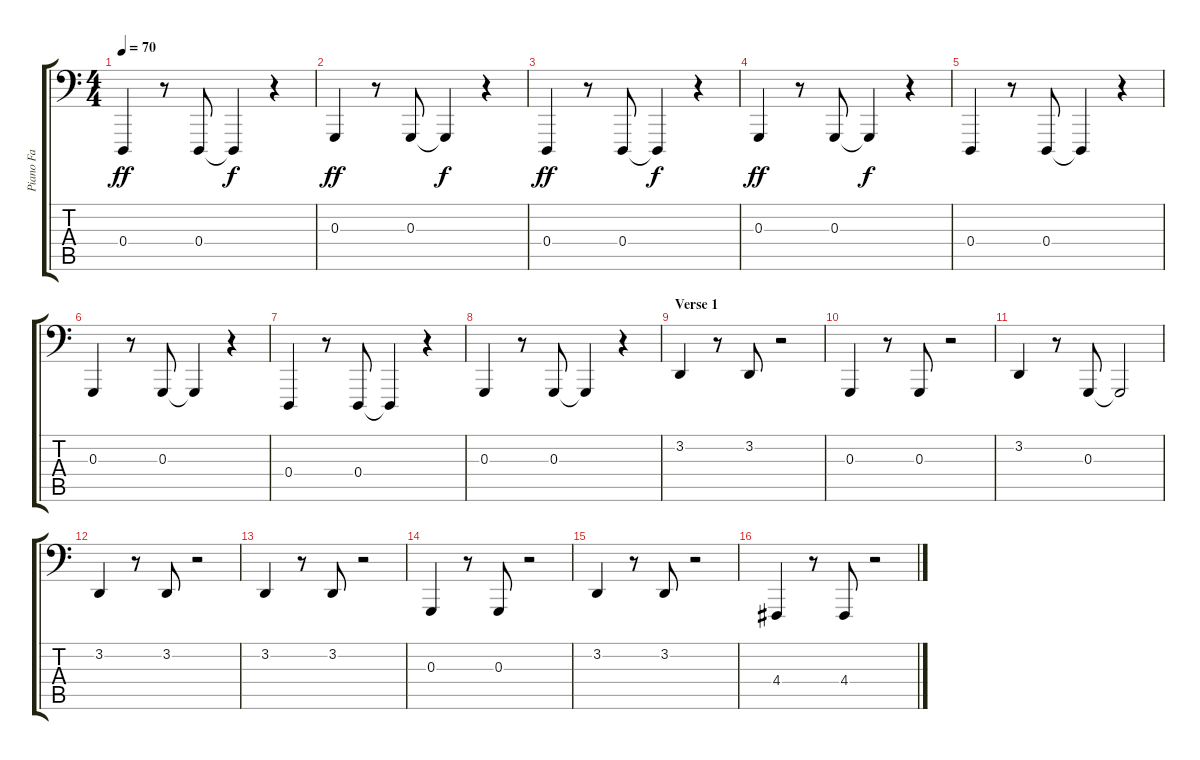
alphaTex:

\track ("Piano Fa" "Piano Fa") {instrument electricpiano1}
\staff {score tabs}
\tuning (E2 B1 G1 D1 A0 E0) {hide}
\ts (4 4)
\tempo 70
\clef f4
\ks c
0.4.4{dy ff instrument electricpiano1} r.8 0.4.8 0.4{t}.4{dy f} r.4 |
0.3.4{dy ff} r.8 0.3.8 0.3{t}.4{dy f} r.4 |
0.4.4{dy ff} r.8 0.4.8 0.4{t}.4{dy f} r.4 |
0.3.4{dy ff} r.8 0.3.8 0.3{t}.4{dy f} r.4 |
0.4.4 r.8 0.4.8 0.4{t}.4 r.4 |
0.3.4 r.8 0.3.8 0.3{t}.4 r.4 |
0.4.4 r.8 0.4.8 0.4{t}.4 r.4 |
0.3.4 r.8 0.3.8 0.3{t}.4 r.4 |
\section ("" "Verse 1")
3.2.4 r.8 3.2.8 r.2 |
0.3.4 r.8 0.3.8 r.2 |
3.2.4 r.8 0.3.8 0.3{t}.2 |
3.2.4 r.8 3.2.8 r.2 |
3.2.4 r.8 3.2.8 r.2 |
0.3.4 r.8 0.3.8 r.2 |
3.2.4 r.8 3.2.8 r.2 |
4.4.4 r.8 4.4.8 r.2
